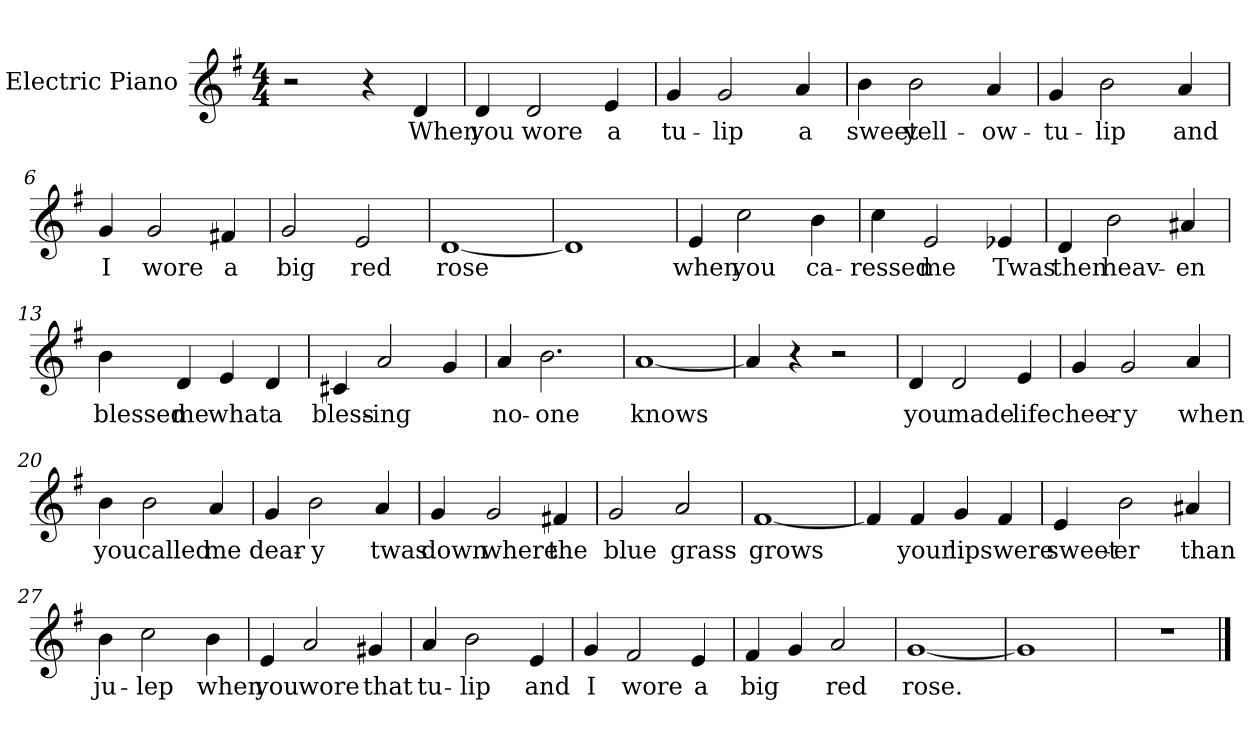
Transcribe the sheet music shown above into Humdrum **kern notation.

**kern	**text
*part1	*part1
*staff1	*staff1
*I"Electric Piano	*
*I'E.Pno	*
*clefG2	*
*k[f#]	*
*G:	*
*M4/4	*
=1	=1
2r	.
4r	.
4d/	When
=2	=2
4d/	you
2d/	wore
4e/	a
=3	=3
4g/	tu-
2g/	-lip
4a/	a
=4	=4
4b\	sweet
2b\	yell-
4a/	-ow-
=5	=5
4g/	tu-
2b\	-lip
4a/	and
!!LO:LB:g=z
=6	=6
4g/	I
2g/	wore
4f#X/	a
=7	=7
2g/	big
2e/	red
=8	=8
[1d	rose
=9	=9
1d]	.
=10	=10
4e/	when
2cc\	you
4b\	ca-
=11	=11
4cc\	-ressed
2e/	me
4e-X/	Twas
!!LO:LB:g=z
=12	=12
4d/	then
2b\	heav-
4a#X/	-en
=13	=13
4b\	blessed
4d/	me
4e/	what
4d/	a
=14	=14
4c#X/	bless-
2a/	-ing
4g/	.
=15	=15
4a/	no-
2.b\	-one
=16	=16
[1a	knows
=17	=17
4a/]	.
4r	.
2r	.
!!LO:LB:g=z
=18	=18
4d/	you
2d/	made
4e/	life
=19	=19
4g/	cheer-
2g/	-y
4a/	when
=20	=20
4b\	you
2b\	called
4a/	me
=21	=21
4g/	dear-
2b\	-y
4a/	twas
=22	=22
4g/	down
2g/	where
4f#X/	the
!!LO:LB:g=z
=23	=23
2g/	blue
2a/	grass
=24	=24
[1f#	grows
=25	=25
4f#/]	.
4f#/	your
4g/	lips
4f#/	were
=26	=26
4e/	sweet-
2b\	-er
4a#X/	than
=27	=27
4b\	ju-
2cc\	-lep
4b\	when
!!LO:LB:g=z
=28	=28
4e/	you
2a/	wore
4g#X/	that
=29	=29
4a/	tu-
2b\	-lip
4e/	and
=30	=30
4g/	I
2f#/	wore
4e/	a
=31	=31
4f#/	big
4g/	.
2a/	red
=32	=32
[1g	rose.
=33	=33
1g]	.
=34	=34
1r	.
==	==
*-	*-
